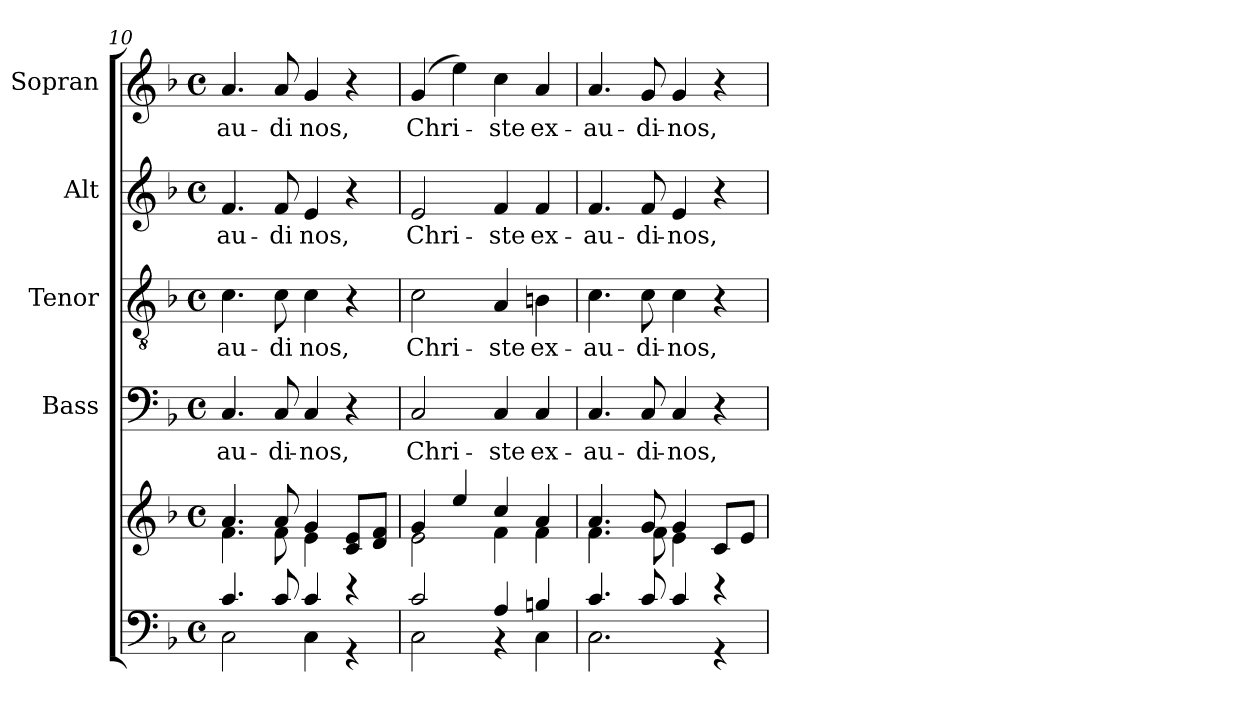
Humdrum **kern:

**kern	**kern	**kern	**text	**kern	**text	**kern	**text	**kern	**text
*part5	*part5	*part4	*part4	*part3	*part3	*part2	*part2	*part1	*part1
*staff6	*staff5	*staff4	*staff4	*staff3	*staff3	*staff2	*staff2	*staff1	*staff1
*	*	*I"Bass	*	*I"Tenor	*	*I"Alt	*	*I"Sopran	*
*	*	*I'B.	*	*I'T.	*	*I'A.	*	*I'S.	*
*clefF4	*clefG2	*clefF4	*	*clefGv2	*	*clefG2	*	*clefG2	*
*k[b-]	*k[b-]	*k[b-]	*	*k[b-]	*	*k[b-]	*	*k[b-]	*
*F:	*F:	*F:	*	*F:	*	*F:	*	*F:	*
*M4/4	*M4/4	*M4/4	*	*M4/4	*	*M4/4	*	*M4/4	*
*met(c)	*met(c)	*met(c)	*	*met(c)	*	*met(c)	*	*met(c)	*
=10	=10	=10	=10	=10	=10	=10	=10	=10	=10
*^	*^	*	*	*	*	*	*	*	*
!	!	!	!	!	!LO:LY:b	!	!LO:LY:b	!	!LO:LY:b	!	!LO:LY:b
4.c/	2C\	4.a/	4.f\	4.C/	au-	4.c\	au-	4.f/	au-	4.a/	au-
!	!	!	!	!	!LO:LY:b	!	!LO:LY:b	!	!LO:LY:b	!	!LO:LY:b
8c/	.	8a/	8f\	8C/	-di-	8c\	-di	8f/	-di	8a/	-di
!	!	!	!	!	!LO:LY:b	!	!LO:LY:b	!	!LO:LY:b	!	!LO:LY:b
4c/	4C\	4g/	4e\	4C/	-nos,	4c\	nos,	4e/	nos,	4g/	nos,
4r	4r	8c/ 8e/L	4ryy	4r	.	4r	.	4r	.	4r	.
.	.	8d/ 8f/J	.	.	.	.	.	.	.	.	.
=11	=11	=11	=11	=11	=11	=11	=11	=11	=11	=11	=11
!	!	!	!	!	!LO:LY:b	!	!LO:LY:b	!	!LO:LY:b	!	!LO:LY:b
2c/	2C\	4g/	2e\	2C/	Chri-	2c\	Chri-	2e/	Chri-	(4g/	Chri-
.	.	4ee/	.	.	.	.	.	.	.	4ee\)	.
!	!	!	!	!	!LO:LY:b	!	!LO:LY:b	!	!LO:LY:b	!	!LO:LY:b
4A/	4rBB	4cc/	4f\	4C/	-ste	4A/	-ste	4f/	-ste	4cc\	-ste
!	!	!	!	!	!LO:LY:b	!	!LO:LY:b	!	!LO:LY:b	!	!LO:LY:b
4Bn/	4C\	4a/	4f\	4C/	ex-	4Bn\	ex-	4f/	ex-	4a/	ex-
=12	=12	=12	=12	=12	=12	=12	=12	=12	=12	=12	=12
!	!	!	!	!	!LO:LY:b	!	!LO:LY:b	!	!LO:LY:b	!	!LO:LY:b
4.c/	2.C\	4.a/	4.f\	4.C/	-au-	4.c\	-au-	4.f/	-au-	4.a/	-au-
!	!	!	!	!	!LO:LY:b	!	!LO:LY:b	!	!LO:LY:b	!	!LO:LY:b
8c/	.	8g/	8f\	8C/	-di-	8c\	-di-	8f/	-di-	8g/	-di-
!	!	!	!	!	!LO:LY:b	!	!LO:LY:b	!	!LO:LY:b	!	!LO:LY:b
4c/	.	4g/	4e\	4C/	-nos,	4c\	-nos,	4e/	-nos,	4g/	-nos,
4r	4r	8c/L	4ryy	4r	.	4r	.	4r	.	4r	.
.	.	8e/J	.	.	.	.	.	.	.	.	.
*v	*v	*	*	*	*	*	*	*	*	*	*
*	*v	*v	*	*	*	*	*	*	*	*
=	=	=	=	=	=	=	=	=	=
*-	*-	*-	*-	*-	*-	*-	*-	*-	*-
